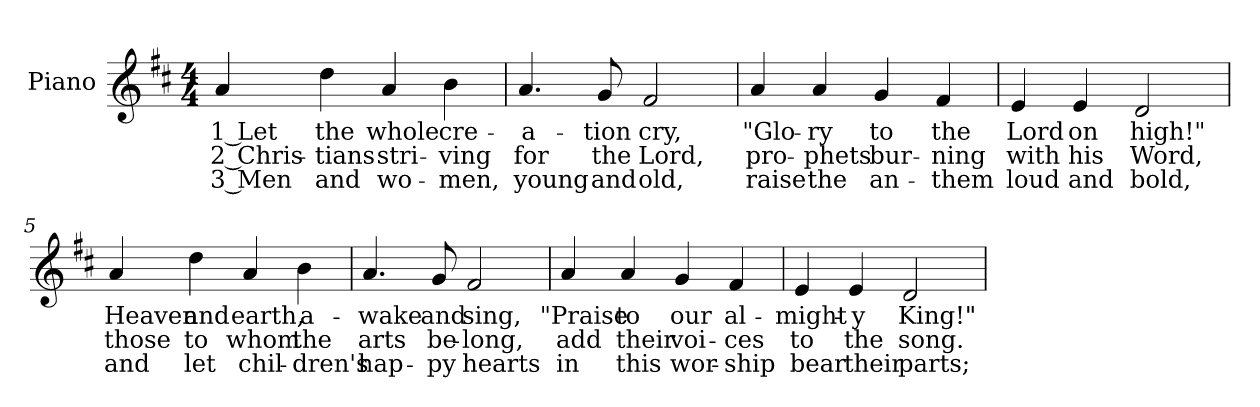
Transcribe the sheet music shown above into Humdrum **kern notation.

**kern	**text	**text	**text
*part1	*part1	*part1	*part1
*staff1	*staff1	*staff1	*staff1
*I"Piano	*	*	*
*I'Pno.	*	*	*
!!LO:PB:g=z
*clefG2	*	*	*
*k[f#c#]	*	*	*
*D:	*	*	*
*M4/4	*	*	*
=1	=1	=1	=1
!	!LO:LY:b:color=#000000	!LO:LY:b:color=#000000	!LO:LY:b:color=#000000
4ai/	1 Let	2 Chris-	3 Men
!	!LO:LY:b:color=#000000	!LO:LY:b:color=#000000	!LO:LY:b:color=#000000
4ddi\	the	-tians	and
!	!LO:LY:b:color=#000000	!LO:LY:b:color=#000000	!LO:LY:b:color=#000000
4ai/	whole	stri-	wo-
!	!LO:LY:b:color=#000000	!LO:LY:b:color=#000000	!LO:LY:b:color=#000000
4bi\	cre-	-ving	-men,
=2	=2	=2	=2
!	!LO:LY:b:color=#000000	!LO:LY:b:color=#000000	!LO:LY:b:color=#000000
4.ai/	-a-	for	young
!	!LO:LY:b:color=#000000	!LO:LY:b:color=#000000	!LO:LY:b:color=#000000
8gi/	-tion	the	and
!	!LO:LY:b:color=#000000	!LO:LY:b:color=#000000	!LO:LY:b:color=#000000
2f#i/	cry,	Lord,	old,
=3	=3	=3	=3
!	!LO:LY:b:color=#000000	!LO:LY:b:color=#000000	!LO:LY:b:color=#000000
4ai/	"Glo-	pro-	raise
!	!LO:LY:b:color=#000000	!LO:LY:b:color=#000000	!LO:LY:b:color=#000000
4ai/	-ry	-phets	the
!	!LO:LY:b:color=#000000	!LO:LY:b:color=#000000	!LO:LY:b:color=#000000
4gi/	to	bur-	an-
!	!LO:LY:b:color=#000000	!LO:LY:b:color=#000000	!LO:LY:b:color=#000000
4f#i/	the	-ning	-them
!!LO:LB:g=z
=4	=4	=4	=4
!	!LO:LY:b:color=#000000	!LO:LY:b:color=#000000	!LO:LY:b:color=#000000
4ei/	Lord	with	loud
!	!LO:LY:b:color=#000000	!LO:LY:b:color=#000000	!LO:LY:b:color=#000000
4ei/	on	his	and
!	!LO:LY:b:color=#000000	!LO:LY:b:color=#000000	!LO:LY:b:color=#000000
2di/	high!"	Word,	bold,
=5	=5	=5	=5
!	!LO:LY:b:color=#000000	!LO:LY:b:color=#000000	!LO:LY:b:color=#000000
4ai/	Heaven	those	and
!	!LO:LY:b:color=#000000	!LO:LY:b:color=#000000	!LO:LY:b:color=#000000
4ddi\	and	to	let
!	!LO:LY:b:color=#000000	!LO:LY:b:color=#000000	!LO:LY:b:color=#000000
4ai/	earth,	whom	chil-
!	!LO:LY:b:color=#000000	!LO:LY:b:color=#000000	!LO:LY:b:color=#000000
4bi\	a-	the	-dren's
=6	=6	=6	=6
!	!LO:LY:b:color=#000000	!LO:LY:b:color=#000000	!LO:LY:b:color=#000000
4.ai/	-wake	arts	hap-
!	!LO:LY:b:color=#000000	!LO:LY:b:color=#000000	!LO:LY:b:color=#000000
8gi/	and	be-	-py
!	!LO:LY:b:color=#000000	!LO:LY:b:color=#000000	!LO:LY:b:color=#000000
2f#i/	sing,	-long,	hearts
!!LO:LB:g=z
=7	=7	=7	=7
!	!LO:LY:b:color=#000000	!LO:LY:b:color=#000000	!LO:LY:b:color=#000000
4ai/	"Praise	add	in
!	!LO:LY:b:color=#000000	!LO:LY:b:color=#000000	!LO:LY:b:color=#000000
4ai/	to	their	this
!	!LO:LY:b:color=#000000	!LO:LY:b:color=#000000	!LO:LY:b:color=#000000
4gi/	our	voi-	wor-
!	!LO:LY:b:color=#000000	!LO:LY:b:color=#000000	!LO:LY:b:color=#000000
4f#i/	al-	-ces	-ship
=8	=8	=8	=8
!	!LO:LY:b:color=#000000	!LO:LY:b:color=#000000	!LO:LY:b:color=#000000
4ei/	-might-	to	bear
!	!LO:LY:b:color=#000000	!LO:LY:b:color=#000000	!LO:LY:b:color=#000000
4ei/	-y	the	their
!	!LO:LY:b:color=#000000	!LO:LY:b:color=#000000	!LO:LY:b:color=#000000
2di/	King!"	song.	parts;
=	=	=	=
*-	*-	*-	*-
